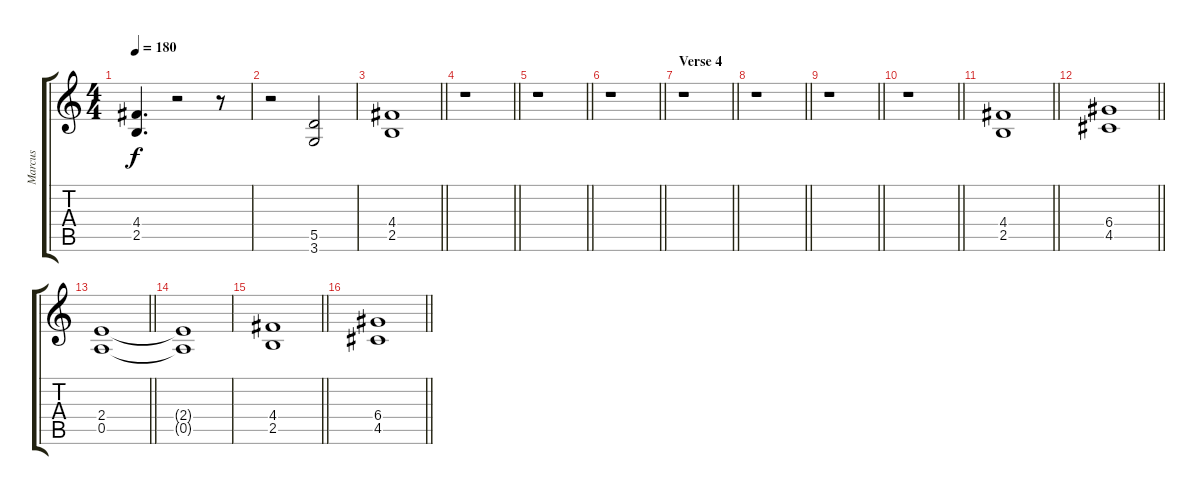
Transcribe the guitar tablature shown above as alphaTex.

\track ("Marcus" "Marcus") {instrument distortionguitar}
\staff {score tabs}
\tuning (E4 B3 G3 D3 A2 E2) {hide}
\ts (4 4)
\tempo 180
\clef g2
\ks c
(4.4{t} 2.5{t}).4{d dy f} r.2 r.8 |
r.2 (5.5 3.6).2 |
\barLineRight lightlight
(4.4 2.5).1 |
\barLineRight lightlight
r.1 |
\barLineRight lightlight
r.1 |
\barLineRight lightlight
r.1 |
\section ("" "Verse 4")
\barLineRight lightlight
r.1 |
\barLineRight lightlight
r.1 |
\barLineRight lightlight
r.1 |
\barLineRight lightlight
r.1 |
\barLineRight lightlight
(4.4 2.5).1 |
\barLineRight lightlight
(6.4 4.5).1 |
\barLineRight lightlight
(2.4 0.5).1 |
(2.4{t} 0.5{t}).1 |
\barLineRight lightlight
(4.4 2.5).1 |
\barLineRight lightlight
(6.4 4.5).1
